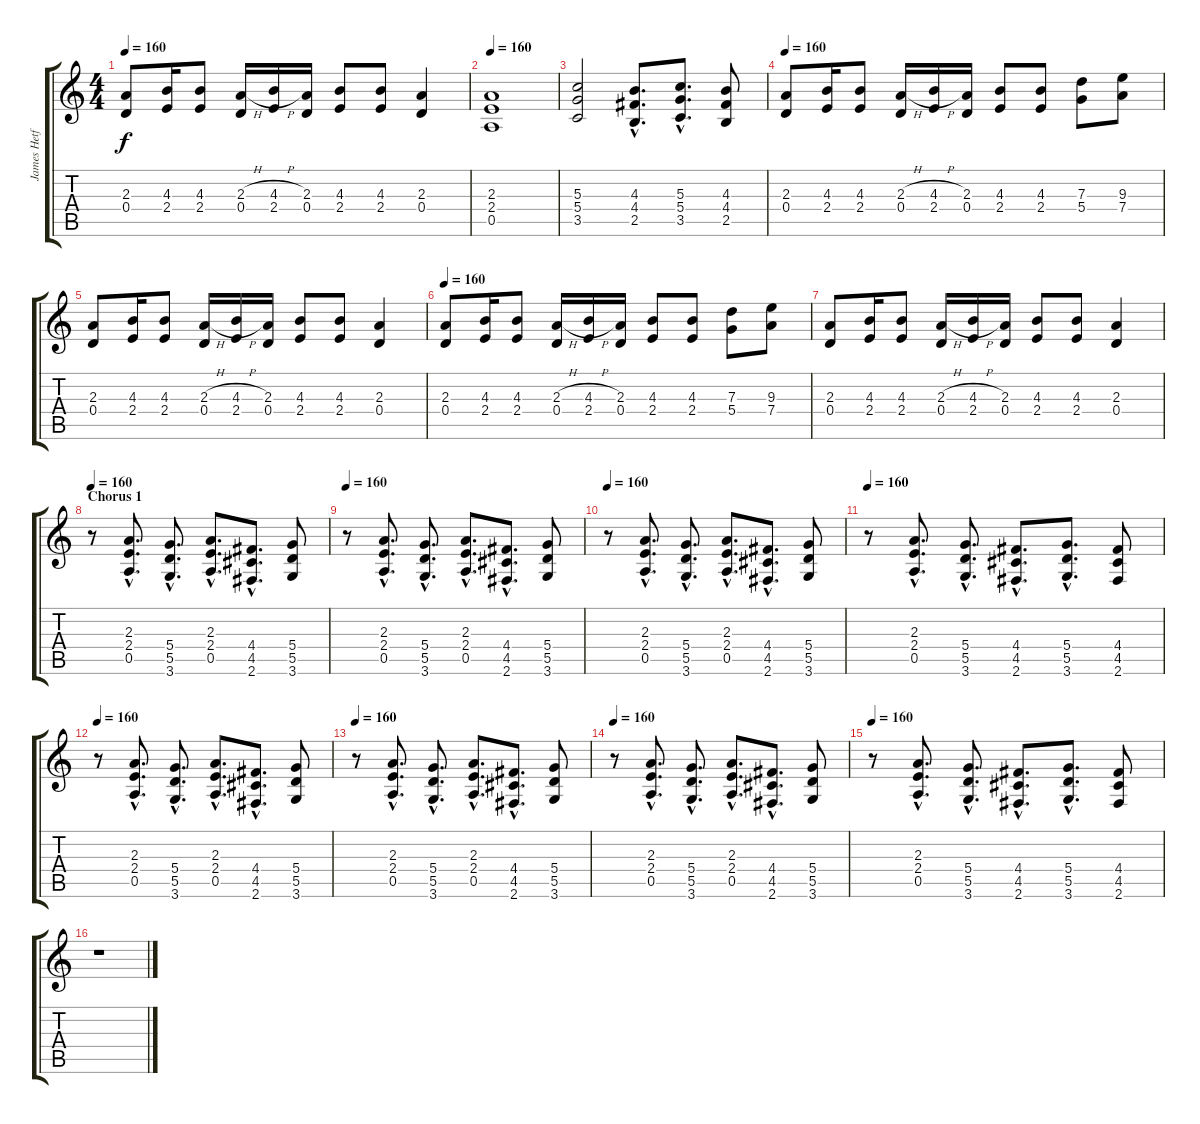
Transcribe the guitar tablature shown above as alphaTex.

\track ("James Hetfield" "James Hetf") {instrument distortionguitar}
\staff {score tabs}
\tuning (E4 B3 G3 D3 A2 E2) {hide}
\ts (4 4)
\tempo 160
\clef g2
\ks c
(2.3 0.4).8{dy f} (4.3 2.4).16 (4.3 2.4).8 (2.3{h} 0.4).16 (4.3{h} 2.4).16 (2.3 0.4).16 (4.3 2.4).8 (4.3 2.4).8 (2.3 0.4).4 |
\tempo 160
(2.3 2.4 0.5).1 |
(5.3 5.4 3.5).2 (4.3{hac} 4.4{hac} 2.5{hac}).8{d} (5.3{hac} 5.4{hac} 3.5{hac}).8{d} (4.3 4.4 2.5).8 |
\tempo 160
(2.3 0.4).8{volume 15} (4.3 2.4).16 (4.3 2.4).8 (2.3{h} 0.4).16 (4.3{h} 2.4).16 (2.3 0.4).16 (4.3 2.4).8 (4.3 2.4).8 (7.3 5.4).8 (9.3 7.4).8 |
(2.3 0.4).8 (4.3 2.4).16 (4.3 2.4).8 (2.3{h} 0.4).16 (4.3{h} 2.4).16 (2.3 0.4).16 (4.3 2.4).8 (4.3 2.4).8 (2.3 0.4).4 |
\tempo 160
(2.3 0.4).8{volume 15} (4.3 2.4).16 (4.3 2.4).8 (2.3{h} 0.4).16 (4.3{h} 2.4).16 (2.3 0.4).16 (4.3 2.4).8 (4.3 2.4).8 (7.3 5.4).8 (9.3 7.4).8 |
(2.3 0.4).8 (4.3 2.4).16 (4.3 2.4).8 (2.3{h} 0.4).16 (4.3{h} 2.4).16 (2.3 0.4).16 (4.3 2.4).8 (4.3 2.4).8 (2.3 0.4).4 |
\section ("" "Chorus 1")
\tempo 160
r.8 (2.3{hac} 2.4{hac} 0.5{hac}).8{d} (5.4{hac} 5.5{hac} 3.6{hac}).8{d} (2.3{hac} 2.4{hac} 0.5{hac}).8{d} (4.4{hac} 4.5{hac} 2.6{hac}).8{d} (5.4 5.5 3.6).8 |
\tempo 160
r.8 (2.3{hac} 2.4{hac} 0.5{hac}).8{d} (5.4{hac} 5.5{hac} 3.6{hac}).8{d} (2.3{hac} 2.4{hac} 0.5{hac}).8{d} (4.4{hac} 4.5{hac} 2.6{hac}).8{d} (5.4 5.5 3.6).8 |
\tempo 160
r.8 (2.3{hac} 2.4{hac} 0.5{hac}).8{d} (5.4{hac} 5.5{hac} 3.6{hac}).8{d} (2.3{hac} 2.4{hac} 0.5{hac}).8{d} (4.4{hac} 4.5{hac} 2.6{hac}).8{d} (5.4 5.5 3.6).8 |
\tempo 160
r.8 (2.3{hac} 2.4{hac} 0.5{hac}).8{d} (5.4{hac} 5.5{hac} 3.6{hac}).8{d} (4.4{hac} 4.5{hac} 2.6{hac}).8{d} (5.4{hac} 5.5{hac} 3.6{hac}).8{d} (4.4 4.5 2.6).8 |
\tempo 160
r.8 (2.3{hac} 2.4{hac} 0.5{hac}).8{d} (5.4{hac} 5.5{hac} 3.6{hac}).8{d} (2.3{hac} 2.4{hac} 0.5{hac}).8{d} (4.4{hac} 4.5{hac} 2.6{hac}).8{d} (5.4 5.5 3.6).8 |
\tempo 160
r.8 (2.3{hac} 2.4{hac} 0.5{hac}).8{d} (5.4{hac} 5.5{hac} 3.6{hac}).8{d} (2.3{hac} 2.4{hac} 0.5{hac}).8{d} (4.4{hac} 4.5{hac} 2.6{hac}).8{d} (5.4 5.5 3.6).8 |
\tempo 160
r.8 (2.3{hac} 2.4{hac} 0.5{hac}).8{d} (5.4{hac} 5.5{hac} 3.6{hac}).8{d} (2.3{hac} 2.4{hac} 0.5{hac}).8{d} (4.4{hac} 4.5{hac} 2.6{hac}).8{d} (5.4 5.5 3.6).8 |
\tempo 160
r.8 (2.3{hac} 2.4{hac} 0.5{hac}).8{d} (5.4{hac} 5.5{hac} 3.6{hac}).8{d} (4.4{hac} 4.5{hac} 2.6{hac}).8{d} (5.4{hac} 5.5{hac} 3.6{hac}).8{d} (4.4 4.5 2.6).8 |
r.1
